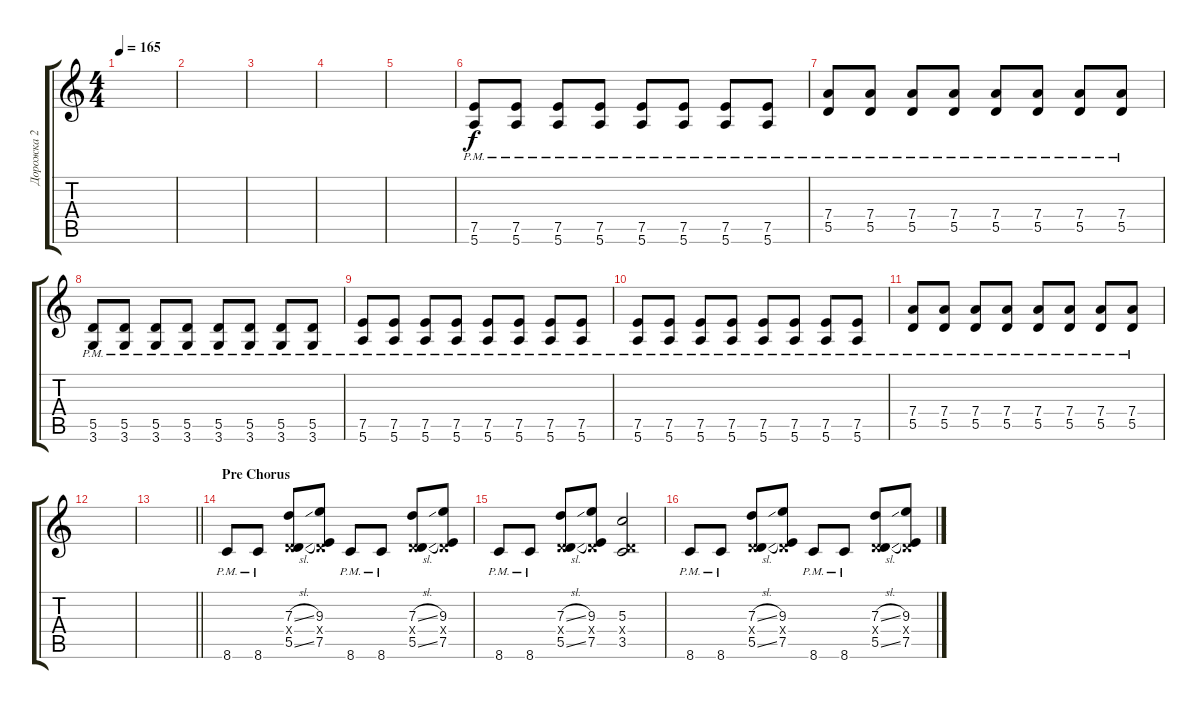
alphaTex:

\track ("Дорожка 2" "Дорожка 2") {instrument distortionguitar}
\staff {score tabs}
\tuning (E4 B3 G3 D3 A2 E2) {hide}
\ts (4 4)
\tempo 165
\clef g2
\ks c
|
|
|
|
|
(7.5{pm} 5.6).8 (7.5{pm} 5.6).8 (7.5{pm} 5.6{pm}).8 (7.5{pm} 5.6).8 (7.5{pm} 5.6).8 (7.5{pm} 5.6{pm}).8 (7.5{pm} 5.6).8 (7.5{pm} 5.6{pm}).8 |
(7.4{pm} 5.5).8 (7.4{pm} 5.5).8 (7.4{pm} 5.5{pm}).8 (7.4{pm} 5.5).8 (7.4{pm} 5.5).8 (7.4{pm} 5.5{pm}).8 (7.4{pm} 5.5).8 (7.4{pm} 5.5{pm}).8 |
(5.5{pm} 3.6).8 (5.5{pm} 3.6).8 (5.5{pm} 3.6{pm}).8 (5.5{pm} 3.6).8 (5.5{pm} 3.6).8 (5.5{pm} 3.6{pm}).8 (5.5{pm} 3.6).8 (5.5{pm} 3.6{pm}).8 |
(7.5{pm} 5.6).8 (7.5{pm} 5.6).8 (7.5{pm} 5.6{pm}).8 (7.5{pm} 5.6).8 (7.5{pm} 5.6).8 (7.5{pm} 5.6{pm}).8 (7.5{pm} 5.6).8 (7.5{pm} 5.6{pm}).8 |
(7.5{pm} 5.6).8 (7.5{pm} 5.6).8 (7.5{pm} 5.6{pm}).8 (7.5{pm} 5.6).8 (7.5{pm} 5.6).8 (7.5{pm} 5.6{pm}).8 (7.5{pm} 5.6).8 (7.5{pm} 5.6{pm}).8 |
(7.4{pm} 5.5).8 (7.4{pm} 5.5).8 (7.4{pm} 5.5{pm}).8 (7.4{pm} 5.5).8 (7.4{pm} 5.5).8 (7.4{pm} 5.5{pm}).8 (7.4{pm} 5.5).8 (7.4{pm} 5.5{pm}).8 |
|
\barLineRight lightlight
|
\section ("" "Pre Chorus")
8.6{pm}.8 8.6{pm}.8 (7.3{sl} 0.4{x} 5.5{sl}).8 (9.3 0.4{x} 7.5).8 8.6{pm}.8 8.6{pm}.8 (7.3{sl} 0.4{x} 5.5{sl}).8 (9.3 0.4{x} 7.5).8 |
8.6{pm}.8 8.6{pm}.8 (7.3{sl} 0.4{x} 5.5{sl}).8 (9.3 0.4{x} 7.5).8 (5.3 0.4{x} 3.5).2 |
8.6{pm}.8 8.6{pm}.8 (7.3{sl} 0.4{x} 5.5{sl}).8 (9.3 0.4{x} 7.5).8 8.6{pm}.8 8.6{pm}.8 (7.3{sl} 0.4{x} 5.5{sl}).8 (9.3 0.4{x} 7.5).8
